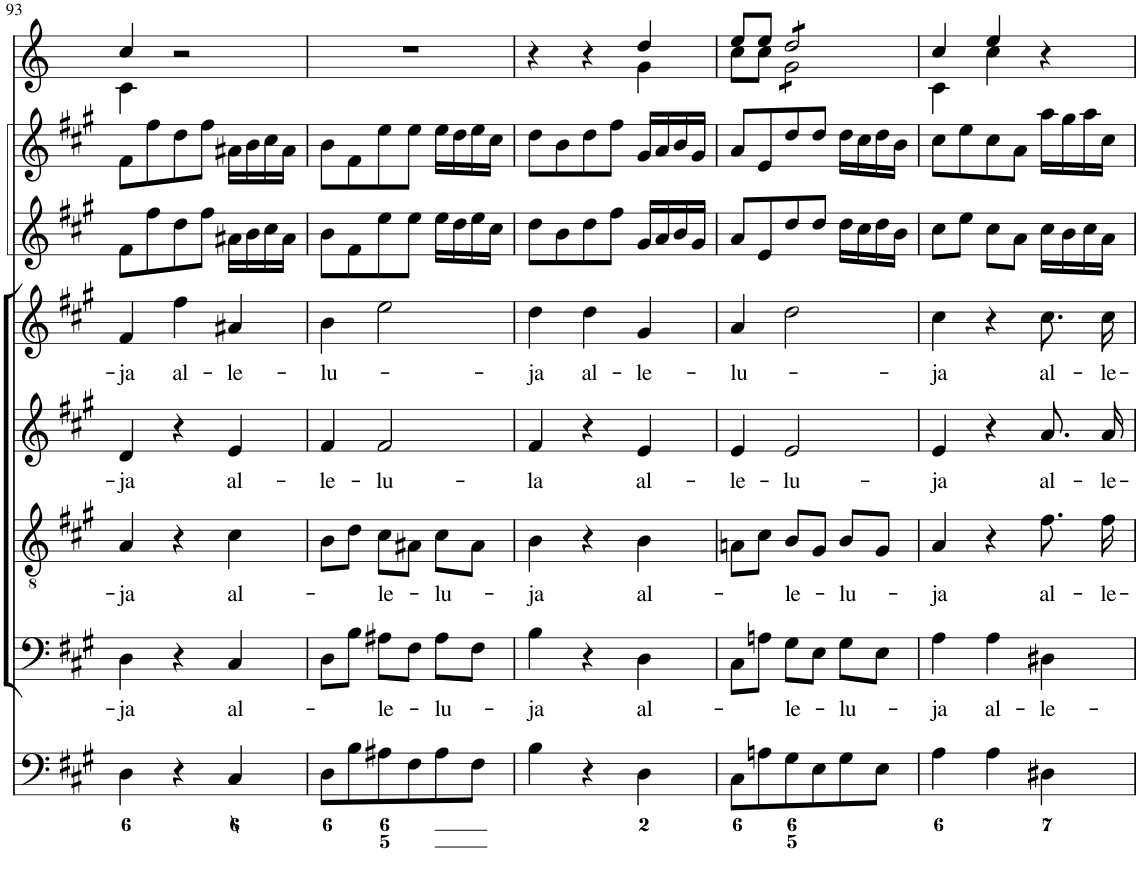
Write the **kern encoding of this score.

**kern	**kern	**text	**kern	**text	**kern	**text	**kern	**text	**kern	**kern	**kern
*part8	*part7	*part7	*part6	*part6	*part5	*part5	*part4	*part4	*part3	*part2	*part1
*staff8	*staff7	*staff7	*staff6	*staff6	*staff5	*staff5	*staff4	*staff4	*staff3	*staff2	*staff1
*I"Organ	*I"Voice	*	*I"Tenor	*	*I"Alto	*	*I"Voice	*	*I"Violin	*I"Violini	*I"Corni in A
*	*	*	*	*	*	*	*	*	*I'Vln	*I'Vln	*
!!LO:PB:g=z
*clefF4	*clefF4	*	*clefGv2	*	*clefG2	*	*clefG2	*	*clefG2	*clefG2	*clefG2
*	*	*	*	*	*	*	*	*	*	*	*Trd2c3
*k[f#c#g#]	*k[f#c#g#]	*	*k[f#c#g#]	*	*k[f#c#g#]	*	*k[f#c#g#]	*	*k[f#c#g#]	*k[f#c#g#]	*k[]
*M3/4	*M3/4	*	*M3/4	*	*M3/4	*	*M3/4	*	*M3/4	*M3/4	*M3/4
=93	=93	=93	=93	=93	=93	=93	=93	=93	=93	=93	=93
!	!	!LO:LY:b	!	!LO:LY:b	!	!LO:LY:b	!	!LO:LY:b	!	!	!
*	*	*	*	*	*	*	*	*	*	*	*^
4D\	4D\	-ja	4A/	-ja	4d/	-ja	4f#/	-ja	8f#\L	8f#\L	4cc/	4c\
.	.	.	.	.	.	.	.	.	8ff#\	8ff#\	.	.
!	!	!	!	!	!	!	!	!LO:LY:b	!	!	!	!
4r	4r	.	4r	.	4r	.	4ff#\	al-	8dd\	8dd\	2r	2ryy
.	.	.	.	.	.	.	.	.	8ff#\J	8ff#\J	.	.
!	!	!LO:LY:b	!	!LO:LY:b	!	!LO:LY:b	!	!LO:LY:b	!	!	!	!
4C#/	4C#/	al-	4c#\	al-	4e/	al-	4a#X/	-le-	16a#X\LL	16a#X\LL	.	.
.	.	.	.	.	.	.	.	.	16b\	16b\	.	.
.	.	.	.	.	.	.	.	.	16cc#\	16cc#\	.	.
.	.	.	.	.	.	.	.	.	16a#\JJ	16a#\JJ	.	.
*	*	*	*	*	*	*	*	*	*	*	*v	*v
=94	=94	=94	=94	=94	=94	=94	=94	=94	=94	=94	=94
!	!	!	!	!	!	!LO:LY:b	!	!LO:LY:b	!	!	!
8D\L	8D\L	.	8B\L	.	4f#/	-le-	4b\	-lu-	8b\L	8b\L	2.r
8B\	8B\J	.	8d\J	.	.	.	.	.	8f#\	8f#\	.
!	!	!LO:LY:b	!	!LO:LY:b	!	!LO:LY:b	!	!	!	!	!
8A#X\	8A#X\L	-le-	8c#\L	-le-	2f#/	-lu-	2ee\	.	8ee\	8ee\	.
8F#\	8F#\J	.	8A#X\J	.	.	.	.	.	8ee\J	8ee\J	.
!	!	!LO:LY:b	!	!LO:LY:b	!	!	!	!	!	!	!
8A#\	8A#\L	-lu-	8c#\L	-lu-	.	.	.	.	16ee\LL	16ee\LL	.
.	.	.	.	.	.	.	.	.	16dd\	16dd\	.
8F#\J	8F#\J	.	8A#\J	.	.	.	.	.	16ee\	16ee\	.
.	.	.	.	.	.	.	.	.	16cc#\JJ	16cc#\JJ	.
=95	=95	=95	=95	=95	=95	=95	=95	=95	=95	=95	=95
!	!	!LO:LY:b	!	!LO:LY:b	!	!LO:LY:b	!	!LO:LY:b	!	!	!
*	*	*	*	*	*	*	*	*	*	*	*^
4B\	4B\	-ja	4B\	-ja	4f#/	-la	4dd\	-ja	8dd\L	8dd\L	4r	2ryy
.	.	.	.	.	.	.	.	.	8b\	8b\	.	.
!	!	!	!	!	!	!	!	!LO:LY:b	!	!	!	!
4r	4r	.	4r	.	4r	.	4dd\	al-	8dd\	8dd\	4r	.
.	.	.	.	.	.	.	.	.	8ff#\J	8ff#\J	.	.
!	!	!LO:LY:b	!	!LO:LY:b	!	!LO:LY:b	!	!LO:LY:b	!	!	!	!
4D\	4D\	al-	4B\	al-	4e/	al-	4g#/	-le-	16g#/LL	16g#/LL	4dd/	4g\
.	.	.	.	.	.	.	.	.	16a/	16a/	.	.
.	.	.	.	.	.	.	.	.	16b/	16b/	.	.
.	.	.	.	.	.	.	.	.	16g#/JJ	16g#/JJ	.	.
=96	=96	=96	=96	=96	=96	=96	=96	=96	=96	=96	=96	=96
!	!	!	!	!	!	!LO:LY:b	!	!LO:LY:b	!	!	!	!
8C#\L	8C#\L	.	8An\L	.	4e/	-le-	4a/	-lu-	8a/L	8a/L	8ee/L	8cc\L
8An\	8An\J	.	8c#\J	.	.	.	.	.	8e/	8e/	8ee/J	8cc\J
!	!	!LO:LY:b	!	!LO:LY:b	!	!LO:LY:b	!	!	!	!	!	!
*	*	*	*	*	*	*	*	*	*	*	*tremolo	*
8G#\	8G#\L	-le-	8B/L	-le-	2e/	-lu-	2dd\	.	8dd/	8dd/	8dd/L	8g\L
8E\	8E\J	.	8G#/J	.	.	.	.	.	8dd/J	8dd/J	8dd/	8g\
!	!	!LO:LY:b	!	!LO:LY:b	!	!	!	!	!	!	!	!
8G#\	8G#\L	-lu-	8B/L	-lu-	.	.	.	.	16dd\LL	16dd\LL	8dd/	8g\
.	.	.	.	.	.	.	.	.	16cc#\	16cc#\	.	.
8E\J	8E\J	.	8G#/J	.	.	.	.	.	16dd\	16dd\	8dd/J	8g\J
*	*	*	*	*	*	*	*	*	*	*	*Xtremolo	*
.	.	.	.	.	.	.	.	.	16b\JJ	16b\JJ	.	.
=97	=97	=97	=97	=97	=97	=97	=97	=97	=97	=97	=97	=97
!	!	!LO:LY:b	!	!LO:LY:b	!	!LO:LY:b	!	!LO:LY:b	!	!	!	!
4A\	4A\	-ja	4A/	-ja	4e/	-ja	4cc#\	-ja	8cc#\L	8cc#\L	4cc/	4c\
.	.	.	.	.	.	.	.	.	8ee\J	8ee\	.	.
!	!	!LO:LY:b	!	!	!	!	!	!	!	!	!	!
4A\	4A\	al-	4r	.	4r	.	4r	.	8cc#\L	8cc#\	4ee/	4cc\
.	.	.	.	.	.	.	.	.	8a\J	8a\J	.	.
!	!	!LO:LY:b	!	!LO:LY:b	!	!LO:LY:b	!	!LO:LY:b	!	!	!	!
4D#X\	4D#X\	-le-	8.f#\	al-	8.a/L	al-	8.cc#\L	al-	16cc#\LL	16aa\LL	4r	4ryy
.	.	.	.	.	.	.	.	.	16b\	16gg#\	.	.
.	.	.	.	.	.	.	.	.	16cc#\	16aa\	.	.
!	!	!	!	!LO:LY:b	!	!LO:LY:b	!	!LO:LY:b	!	!	!	!
.	.	.	16f#\	-le-	16a/Jk	-le-	16cc#\Jk	-le-	16a\JJ	16cc#\JJ	.	.
*	*	*	*	*	*	*	*	*	*	*	*v	*v
=	=	=	=	=	=	=	=	=	=	=	=
*-	*-	*-	*-	*-	*-	*-	*-	*-	*-	*-	*-
